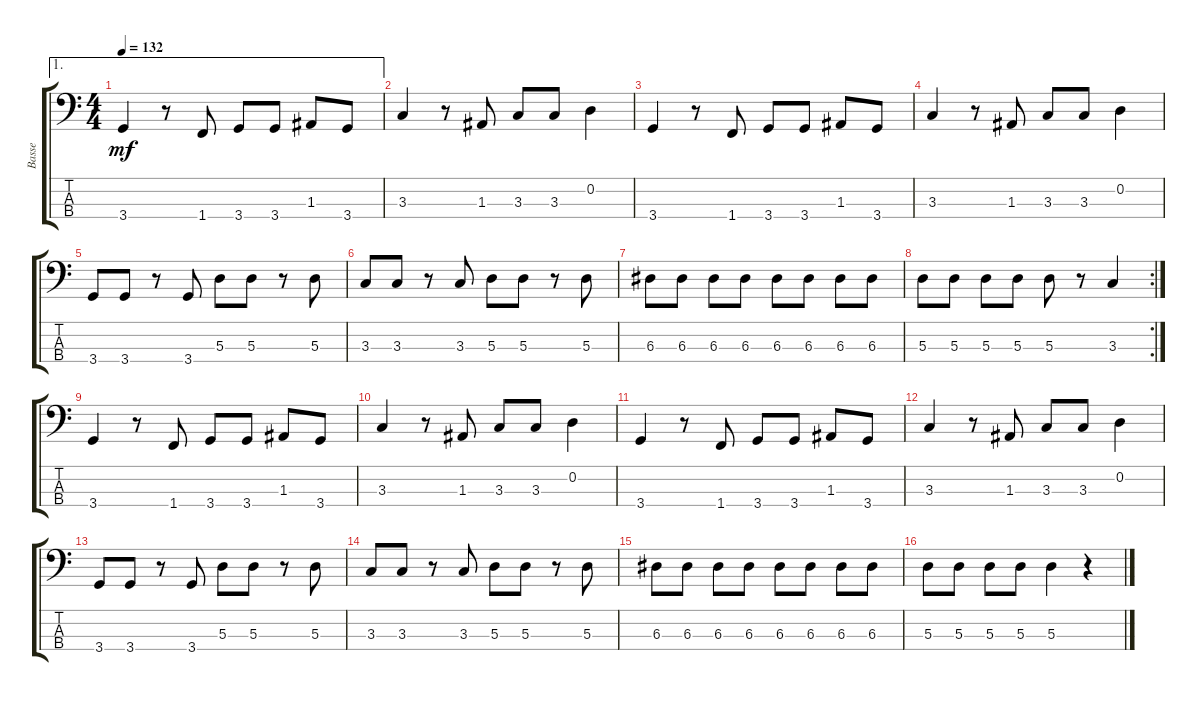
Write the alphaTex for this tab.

\track ("Basse" "Basse") {instrument electricbassfinger}
\staff {score tabs}
\tuning (G2 D2 A1 E1) {hide}
\ae 1
\ts (4 4)
\tempo 132
\clef f4
\ks c
3.4.4{dy mf} r.8 1.4.8 3.4.8 3.4.8 1.3.8 3.4.8 |
3.3.4 r.8 1.3.8 3.3.8 3.3.8 0.2.4 |
3.4.4 r.8 1.4.8 3.4.8 3.4.8 1.3.8 3.4.8 |
3.3.4 r.8 1.3.8 3.3.8 3.3.8 0.2.4 |
3.4.8 3.4.8 r.8 3.4.8 5.3.8 5.3.8 r.8 5.3.8 |
3.3.8 3.3.8 r.8 3.3.8 5.3.8 5.3.8 r.8 5.3.8 |
6.3.8 6.3.8 6.3.8 6.3.8 6.3.8 6.3.8 6.3.8 6.3.8 |
\rc 2
5.3.8 5.3.8 5.3.8 5.3.8 5.3.8 r.8 3.3.4 |
3.4.4 r.8 1.4.8 3.4.8 3.4.8 1.3.8 3.4.8 |
3.3.4 r.8 1.3.8 3.3.8 3.3.8 0.2.4 |
3.4.4 r.8 1.4.8 3.4.8 3.4.8 1.3.8 3.4.8 |
3.3.4 r.8 1.3.8 3.3.8 3.3.8 0.2.4 |
3.4.8 3.4.8 r.8 3.4.8 5.3.8 5.3.8 r.8 5.3.8 |
3.3.8 3.3.8 r.8 3.3.8 5.3.8 5.3.8 r.8 5.3.8 |
6.3.8 6.3.8 6.3.8 6.3.8 6.3.8 6.3.8 6.3.8 6.3.8 |
5.3.8 5.3.8 5.3.8 5.3.8 5.3.4 r.4
